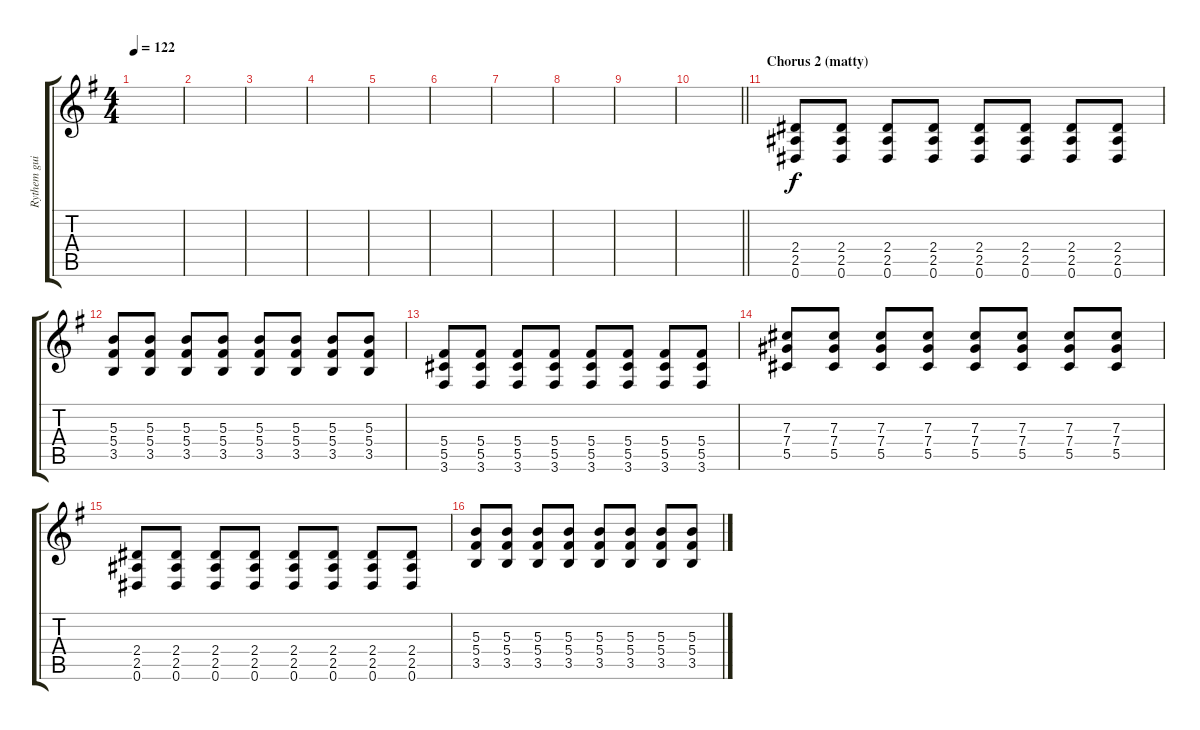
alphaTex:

\track ("Rythem guitar left" "Rythem gui") {instrument distortionguitar}
\staff {score tabs}
\tuning (Eb4 Bb3 Gb3 Db3 Ab2 Eb2) {hide}
\ts (4 4)
\tempo 122
\clef g2
\ks eminor
|
|
|
|
|
|
|
|
|
\barLineRight lightlight
|
\section ("" "Chorus 2 (matty)")
(2.4 2.5 0.6).8 (2.4 2.5 0.6).8 (2.4 2.5 0.6).8 (2.4 2.5 0.6).8 (2.4 2.5 0.6).8 (2.4 2.5 0.6).8 (2.4 2.5 0.6).8 (2.4 2.5 0.6).8 |
(5.3 5.4 3.5).8 (5.3 5.4 3.5).8 (5.3 5.4 3.5).8 (5.3 5.4 3.5).8 (5.3 5.4 3.5).8 (5.3 5.4 3.5).8 (5.3 5.4 3.5).8 (5.3 5.4 3.5).8 |
(5.4 5.5 3.6).8 (5.4 5.5 3.6).8 (5.4 5.5 3.6).8 (5.4 5.5 3.6).8 (5.4 5.5 3.6).8 (5.4 5.5 3.6).8 (5.4 5.5 3.6).8 (5.4 5.5 3.6).8 |
(7.3 7.4 5.5).8 (7.3 7.4 5.5).8 (7.3 7.4 5.5).8 (7.3 7.4 5.5).8 (7.3 7.4 5.5).8 (7.3 7.4 5.5).8 (7.3 7.4 5.5).8 (7.3 7.4 5.5).8 |
(2.4 2.5 0.6).8 (2.4 2.5 0.6).8 (2.4 2.5 0.6).8 (2.4 2.5 0.6).8 (2.4 2.5 0.6).8 (2.4 2.5 0.6).8 (2.4 2.5 0.6).8 (2.4 2.5 0.6).8 |
(5.3 5.4 3.5).8 (5.3 5.4 3.5).8 (5.3 5.4 3.5).8 (5.3 5.4 3.5).8 (5.3 5.4 3.5).8 (5.3 5.4 3.5).8 (5.3 5.4 3.5).8 (5.3 5.4 3.5).8
